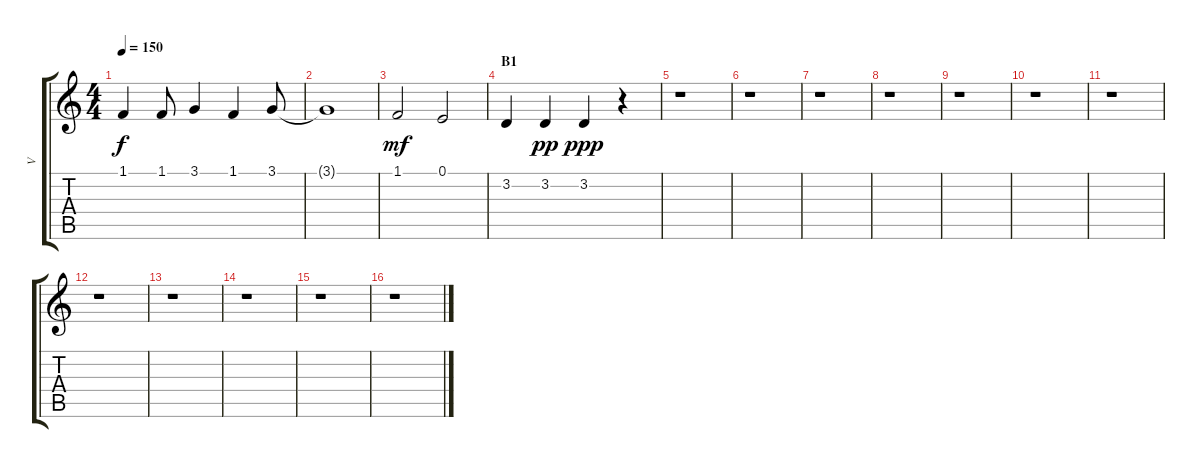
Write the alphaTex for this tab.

\track ("V" "V") {instrument frenchhorn}
\staff {score tabs}
\tuning (E4 B3 G3 D3 A2 E2) {hide}
\ts (4 4)
\tempo 150
\clef g2
\ks c
1.1.4{dy f} 1.1.8 3.1.4 1.1.4 3.1.8 |
3.1{t}.1 |
1.1.2{dy mf} 0.1.2 |
\section ("" "B1")
3.2.4 3.2.4{dy pp} 3.2.4{dy ppp} r.4 |
r.1 |
r.1 |
r.1 |
r.1 |
r.1 |
r.1 |
r.1 |
\section ("" "")
r.1 |
r.1 |
r.1 |
r.1 |
r.1
